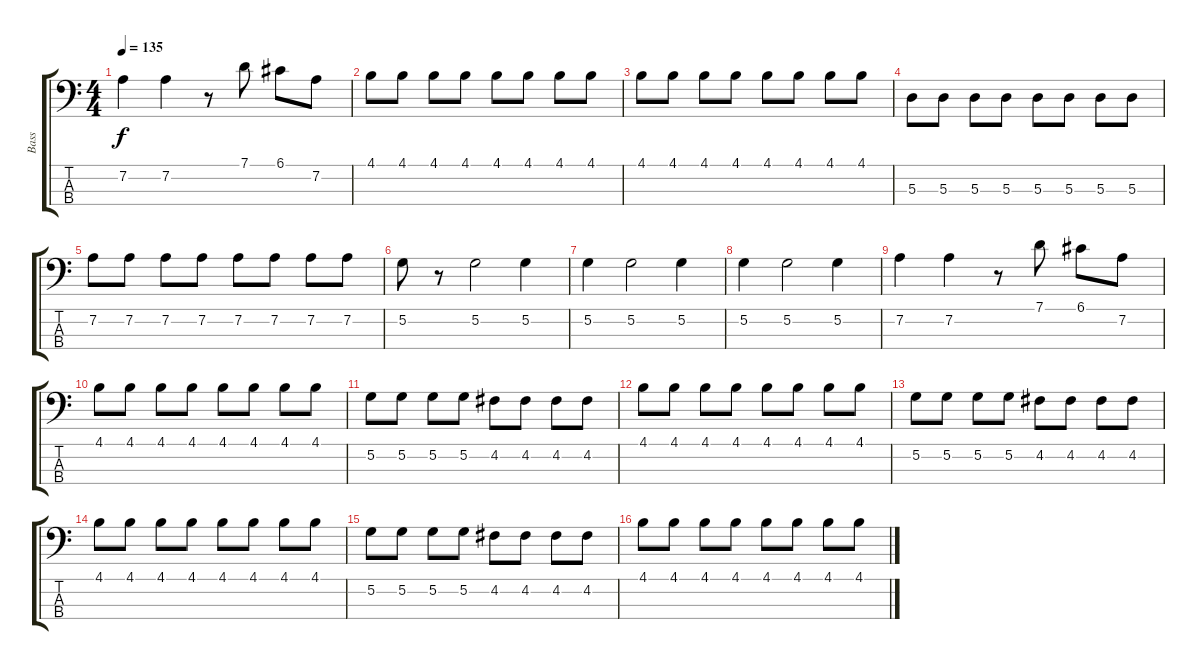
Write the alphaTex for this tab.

\track ("Bass" "Bass") {instrument electricbasspick}
\staff {score tabs}
\tuning (G2 D2 A1 E1) {hide}
\ts (4 4)
\tempo 135
\clef f4
\ks c
7.2.4{dy f} 7.2.4 r.8 7.1.8 6.1.8 7.2.8 |
4.1.8 4.1.8 4.1.8 4.1.8 4.1.8 4.1.8 4.1.8 4.1.8 |
4.1.8 4.1.8 4.1.8 4.1.8 4.1.8 4.1.8 4.1.8 4.1.8 |
5.3.8 5.3.8 5.3.8 5.3.8 5.3.8 5.3.8 5.3.8 5.3.8 |
7.2.8 7.2.8 7.2.8 7.2.8 7.2.8 7.2.8 7.2.8 7.2.8 |
5.2.8 r.8 5.2.2 5.2.4 |
5.2.4 5.2.2 5.2.4 |
5.2.4 5.2.2 5.2.4 |
7.2.4 7.2.4 r.8 7.1.8 6.1.8 7.2.8 |
4.1.8 4.1.8 4.1.8 4.1.8 4.1.8 4.1.8 4.1.8 4.1.8 |
5.2.8 5.2.8 5.2.8 5.2.8 4.2.8 4.2.8 4.2.8 4.2.8 |
4.1.8 4.1.8 4.1.8 4.1.8 4.1.8 4.1.8 4.1.8 4.1.8 |
5.2.8 5.2.8 5.2.8 5.2.8 4.2.8 4.2.8 4.2.8 4.2.8 |
4.1.8 4.1.8 4.1.8 4.1.8 4.1.8 4.1.8 4.1.8 4.1.8 |
5.2.8 5.2.8 5.2.8 5.2.8 4.2.8 4.2.8 4.2.8 4.2.8 |
4.1.8 4.1.8 4.1.8 4.1.8 4.1.8 4.1.8 4.1.8 4.1.8
